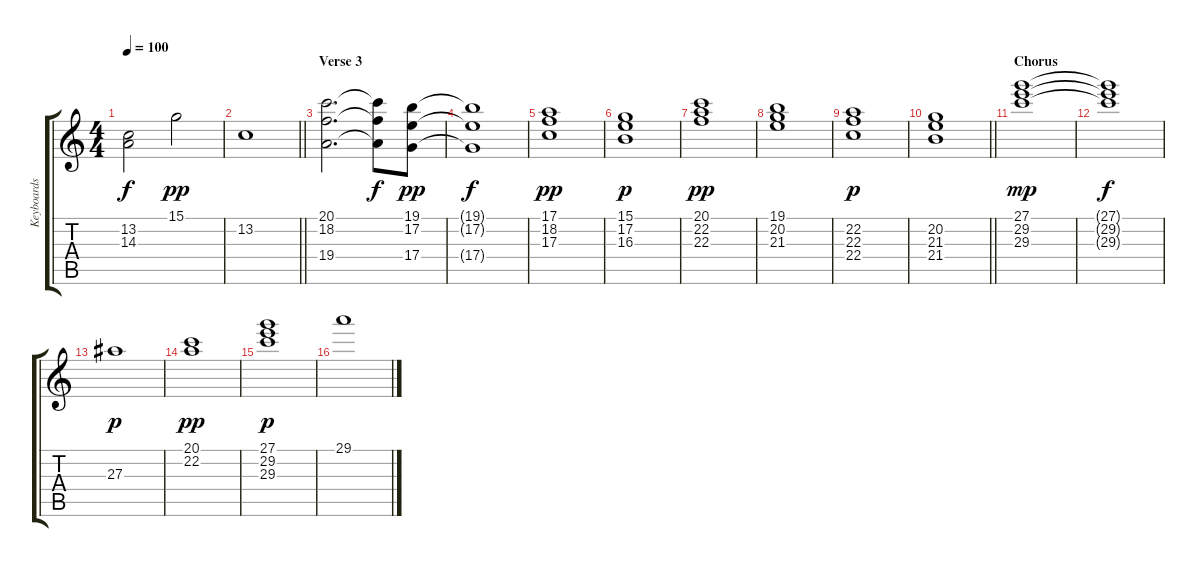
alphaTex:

\track ("Keyboards 1 (Bob Mayo)" "Keyboards ") {instrument stringensemble1}
\staff {score tabs}
\tuning (E4 B3 G3 D3 A2 E2) {hide}
\ts (4 4)
\tempo 100
\clef g2
\ks c
(13.2{t} 14.3{t}).2{dy f} 15.1.2{dy pp} |
\barLineRight lightlight
13.2.1 |
\section ("" "Verse 3")
(20.1 18.2 19.4).2{d} (20.1{t} 18.2{t} 19.4{t}).8{dy f} (19.1 17.2 17.4).8{dy pp} |
(19.1{t} 17.2{t} 17.4{t}).1{dy f} |
(17.1 18.2 17.3).1{dy pp} |
(15.1 17.2 16.3).1{dy p} |
(20.1 22.2 22.3).1{dy pp} |
(19.1 20.2 21.3).1 |
(22.2 22.3 22.4).1{dy p} |
\barLineRight lightlight
(20.2 21.3 21.4).1 |
\section ("" "Chorus")
(27.1 29.2 29.3).1{dy mp} |
(27.1{t} 29.2{t} 29.3{t}).1{dy f} |
27.3.1{dy p} |
(20.1 22.2).1{dy pp} |
(27.1 29.2 29.3).1{dy p} |
29.1.1
